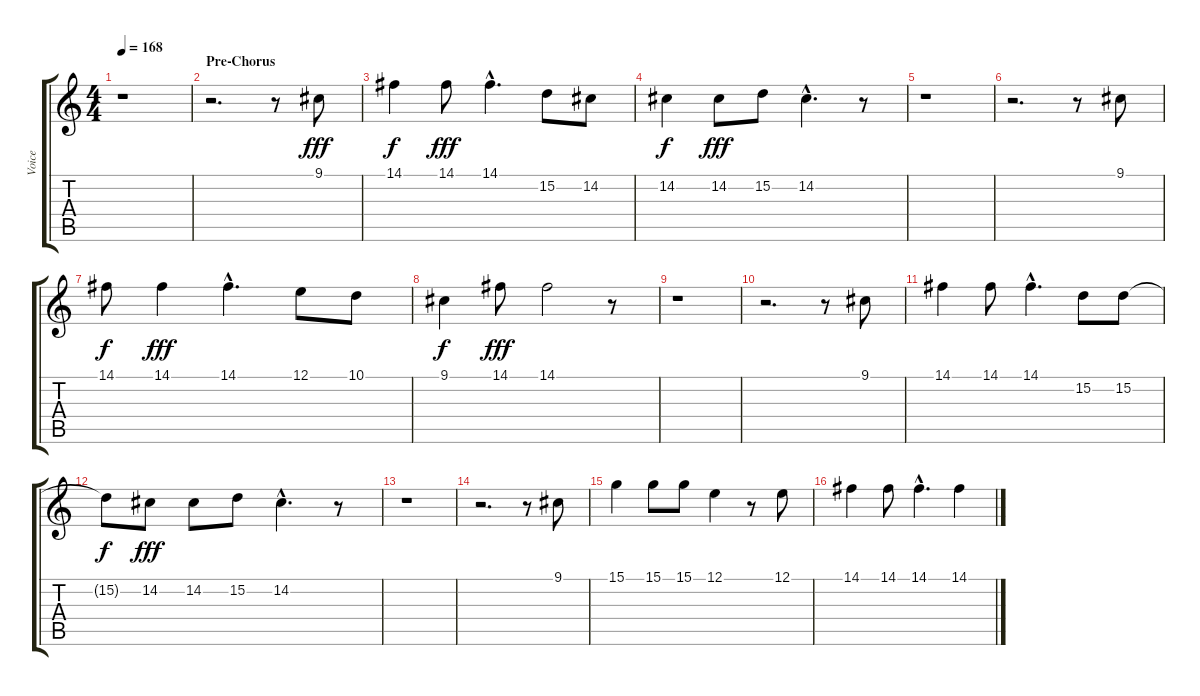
\track ("Voice" "Voice") {instrument lead8bassandlead}
\staff {score tabs}
\tuning (E4 B3 G3 D3 A2 E2) {hide}
\ts (4 4)
\tempo 168
\clef g2
\ks c
r.1{dy fff} |
\section ("" "Pre-Chorus")
r.2{d} r.8 9.1.8 |
14.1.4{dy f} 14.1.8{dy fff} 14.1{hac}.4{d} 15.2.8 14.2.8 |
14.2.4{dy f} 14.2.8{dy fff} 15.2.8 14.2{hac}.4{d} r.8 |
r.1 |
r.2{d} r.8 9.1.8 |
14.1.8{dy f} 14.1.4{dy fff} 14.1{hac}.4{d} 12.1.8 10.1.8 |
9.1.4{dy f} 14.1.8{dy fff} 14.1.2 r.8 |
r.1 |
r.2{d} r.8 9.1.8 |
14.1.4 14.1.8 14.1{hac}.4{d} 15.2.8 15.2.8 |
15.2{t}.8{dy f} 14.2.8{dy fff} 14.2.8 15.2.8 14.2{hac}.4{d} r.8 |
r.1 |
r.2{d} r.8 9.1.8 |
15.1.4 15.1.8 15.1.8 12.1.4 r.8 12.1.8 |
14.1.4 14.1.8 14.1{hac}.4{d} 14.1.4
